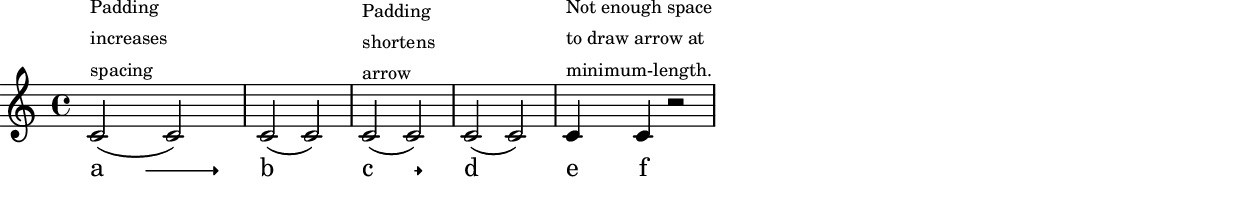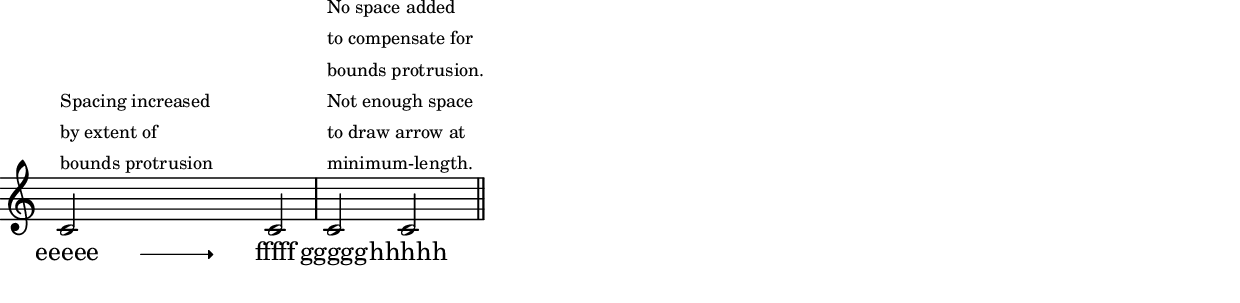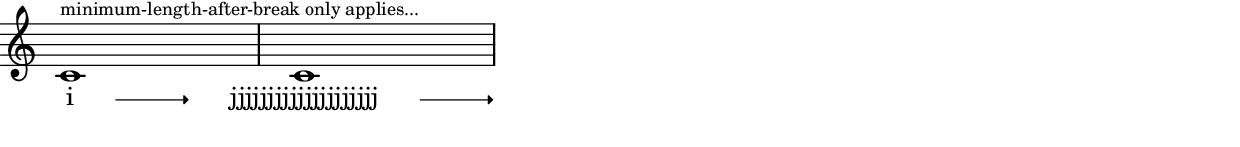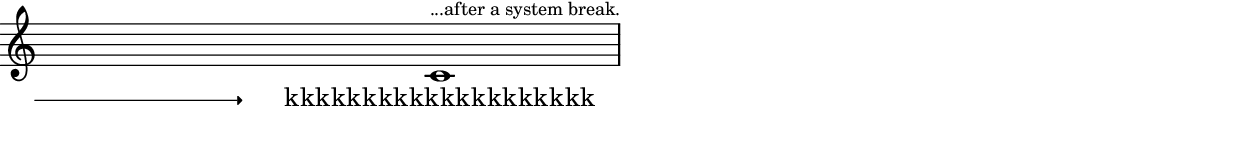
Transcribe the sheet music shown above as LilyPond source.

%% Generated by lilypond-book
%% Options: [exampleindent=10.16\mm,indent=0\mm,line-width=160\mm]
\include "lilypond-book-preamble.ly"


% ****************************************************************
% Start cut-&-pastable-section
% ****************************************************************

#(ly:set-option 'eps-box-padding 3.000000)



\paper {
  indent = 0\mm
  line-width = 160\mm
  % offset the left padding, also add 1mm as lilypond creates cropped
  % images with a little space on the right
  line-width = #(- line-width (* mm  3.000000) (* mm 1))
}

\layout {
  
}





% ****************************************************************
% ly snippet:
% ****************************************************************
\sourcefilename "/home/gub/NewGub/gub/target/linux-x86/src/lilypond-git.sv.gnu.org--lilypond.git-release-unstable/input/regression/vowel-transition-minimum-length.ly"
\sourcefileline 0
\version "2.21.0"

\header {

  texidoc = "For vowel transitions, @code{minimum-length} refers to
the drawn length of the arrow.  The protrusion of the syllables and
padding is in effect added to @code{minimum-length} for spacing.  This
default behaviour can be changed by overriding @code{springs-and-rods},
which may cause the transition arrow not to be drawn if there is
insufficient space (rather than adding the space necessary to draw it
at @code{minimum-length}).  @code{minimum-length-after-break} controls
the minimum length of the segment following a system break."

}

\layout {
  ragged-right = ##t
}

\score {
  {
    \relative {
      c'2( ^\markup {
        \left-column { \tiny { Padding increases spacing } } } c) |
      c( c) |
      c( ^\markup {
        \left-column { \tiny { Padding shortens arrow } } } c) |
      c( c) |
      c4 ^\markup {
        \left-column { \tiny { "Not enough space"
                               "to draw arrow at"
                               "minimum-length." } } } c r2 | \break
      c2 ^\markup {
        \left-column { \tiny { "Spacing increased"
                               "by extent of"
                               "bounds protrusion" } } } c |
      c ^\markup {
        \left-column { \tiny { "No space added"
                               "to compensate for"
                               "bounds protrusion."
                               "Not enough space"
                               "to draw arrow at"
                               "minimum-length." } } } c \bar "||" \break
      c1 ^\markup { \tiny { "minimum-length-after-break only applies..." } }
      c1 \break
      c1 ^\markup { \tiny { "...after a system break." } }
    }

    \addlyrics {
      \override VowelTransition.minimum-length = #7
      \override VowelTransition.bound-details.left.padding = #4
      \override VowelTransition.bound-details.right.padding = #4
      a \vowelTransition b
      \temporary \override VowelTransition.springs-and-rods = #ly:spanner::set-spacing-rods
      c \vowelTransition d
      e \vowelTransition f
      \revert VowelTransition.springs-and-rods
      eeeee \vowelTransition fffff
      \once \override VowelTransition.springs-and-rods = ##f
      ggggg \vowelTransition hhhhh
      i \vowelTransition
      \override VowelTransition.after-line-breaking = ##t
      \override VowelTransition.minimum-length-after-break = #20
      jjjjjjjjjjjjjjjjjjjj \vowelTransition
      kkkkkkkkkkkkkkkkkkkk
    }
  }
}



% ****************************************************************
% end ly snippet
% ****************************************************************
